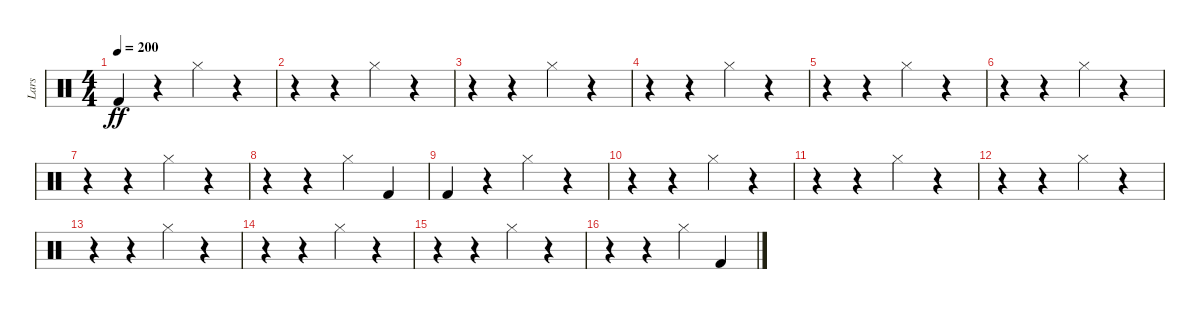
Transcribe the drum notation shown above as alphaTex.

\track ("Lars" "Lars") {instrument percussion}
\staff {score}
\articulation defaults
\ts (4 4)
\tempo 200
\clef neutral
\ks c "Kick (hit) 2".4{dy ff}
r.4 "Hi-Hat (closed)".4 r.4 |
r.4 r.4 "Hi-Hat (closed)".4 r.4 |
r.4 r.4 "Hi-Hat (closed)".4 r.4 |
r.4 r.4 "Hi-Hat (closed)".4 r.4 |
r.4 r.4 "Hi-Hat (closed)".4 r.4 |
r.4 r.4 "Hi-Hat (closed)".4 r.4 |
r.4 r.4 "Hi-Hat (closed)".4 r.4 |
r.4 r.4 "Hi-Hat (closed)".4 "Kick (hit) 2".4 |
"Kick (hit) 2".4 r.4 "Hi-Hat (closed)".4 r.4 |
r.4 r.4 "Hi-Hat (closed)".4 r.4 |
r.4 r.4 "Hi-Hat (closed)".4 r.4 |
r.4 r.4 "Hi-Hat (closed)".4 r.4 |
r.4 r.4 "Hi-Hat (closed)".4 r.4 |
r.4 r.4 "Hi-Hat (closed)".4 r.4 |
r.4 r.4 "Hi-Hat (closed)".4 r.4 |
r.4 r.4 "Hi-Hat (closed)".4 "Kick (hit) 2".4
